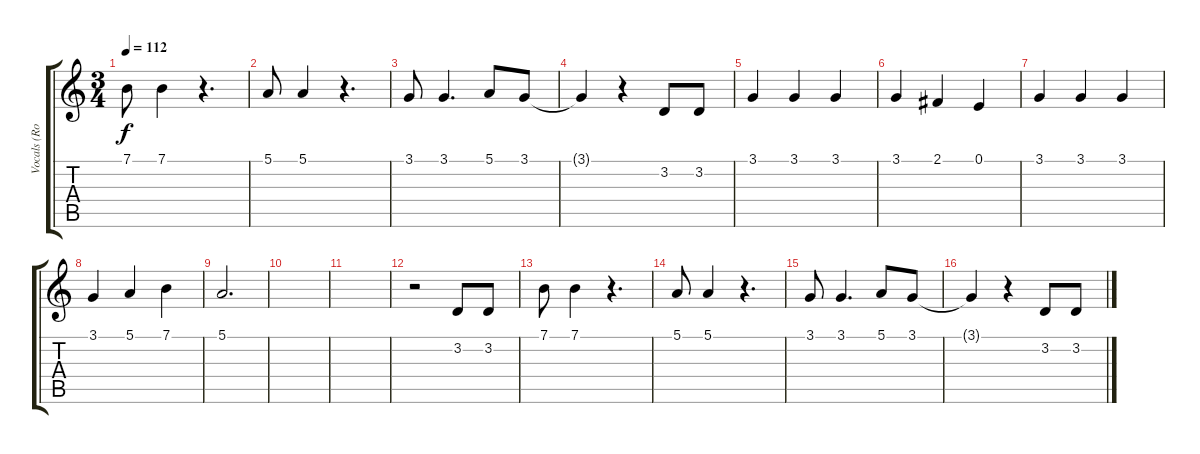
\track ("Vocals (Roger Waters)" "Vocals (Ro") {instrument lead6voice}
\staff {score tabs}
\tuning (E4 B3 G3 D3 A2 E2) {hide}
\ts (3 4)
\tempo 112
\clef g2
\ks c
7.1.8{dy f} 7.1.4 r.4{d} |
5.1.8 5.1.4 r.4{d} |
3.1.8 3.1.4{d} 5.1.8 3.1.8 |
3.1{t}.4 r.4 3.2.8 3.2.8 |
3.1.4 3.1.4 3.1.4 |
3.1.4 2.1.4 0.1.4 |
3.1.4 3.1.4 3.1.4 |
3.1.4 5.1.4 7.1.4 |
5.1.2{d} |
|
|
r.2 3.2.8 3.2.8 |
7.1.8 7.1.4 r.4{d} |
5.1.8 5.1.4 r.4{d} |
3.1.8 3.1.4{d} 5.1.8 3.1.8 |
3.1{t}.4 r.4 3.2.8 3.2.8
